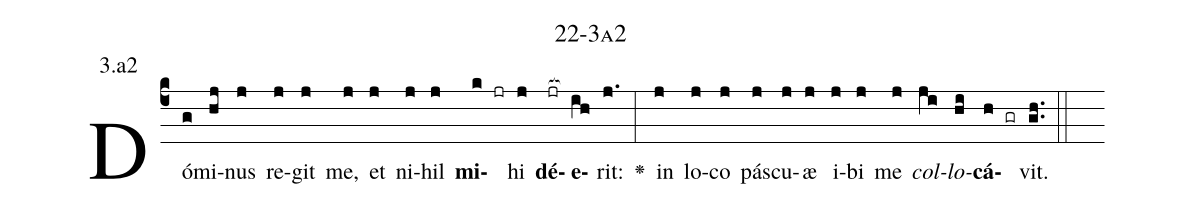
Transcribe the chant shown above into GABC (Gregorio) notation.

name: 22-3a2;
annotation: 3.a2;
%%
(c4)Dó(g)mi(hj)nus(j) re(j)git(j) me,(j) et(j) ni(j)hil(j) <b>mi</b>(k jr)hi(j) <b>dé</b>(jr[ocb:1{])<b>e</b>(ih[ocb:0}])rit:(j.) <v>\greheightstar</v>(:) in(j) lo(j)co(j) pás(j)cu(j)æ(j) i(j)bi(j) me(j) <i>col</i>(ji)<i>lo</i>(hi)<b>cá</b>(h gr)vit.(gh..) (::)


%E(j) u(j) o(ji) u(hi) a(h) e.(gh..) (::)
